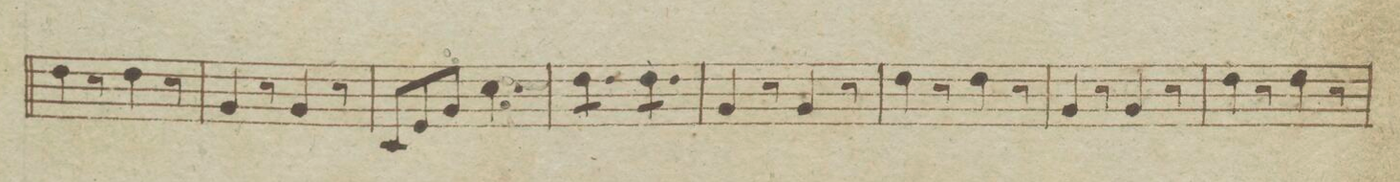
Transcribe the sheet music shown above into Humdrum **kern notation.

**kern
*I"Violon e Violoncello
*clefF4
*k[b-e-]
*met(c)
*M6/8
4F\
8r
4F\
8r
=24
4BB-/
8r
4BB-/
8r
=25
8EE-/L
8GG/
8BB-/J
4.E-\
=26
*tremolo
8F\L
8F\
8F\J
8F\L
8F\
8F\J
*Xtremolo
=27
4BB-/
8r
4BB-/
8r
=28
4F\
8r
4F\
8r
=29
4BB-/
8r
4BB-/
8r
=30
4F\
8r
4F\
8r
=31
*-
